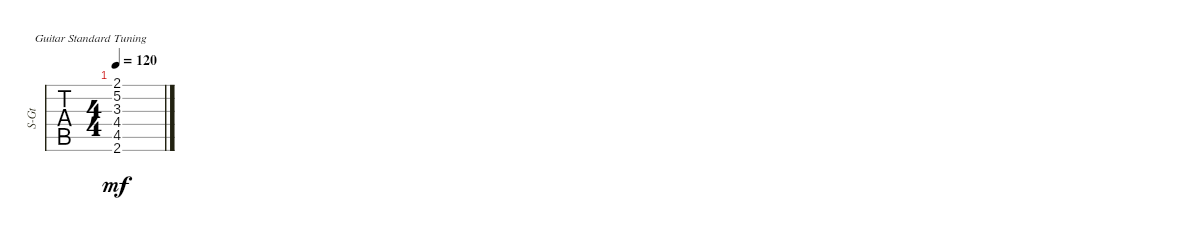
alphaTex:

\defaultSystemsLayout 4
\bracketExtendMode groupsimilarinstruments
\singleTrackTrackNamePolicy allsystems
\multiTrackTrackNamePolicy allsystems
\otherSystemsTrackNameOrientation horizontal
\track ("Steel Guitar" "S-Gt") {instrument acousticguitarsteel}
\staff {tabs}
\tuning (E4 B3 G3 D3 A2 E2)
\ts (4 4)
\tempo 120
\clef g2
\ks f
(2.6 4.5 4.4 3.3 5.2 2.1).1{dy mf}
